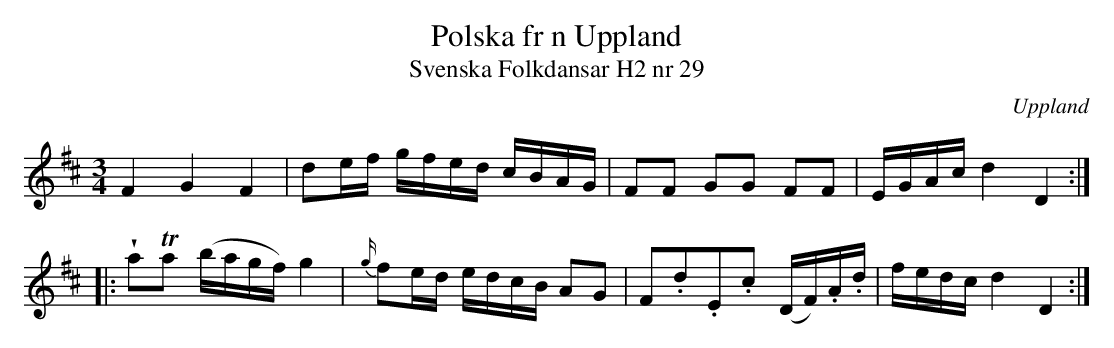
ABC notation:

X:1
T:Polska fr n Uppland
T:Svenska Folkdansar H2 nr 29
O:Uppland
U:V=wedge
M:3/4
L:1/16
K:D
F4 G4 F4 | d2ef gfed cBAG | F2F2 G2G2 F2F2 | EGAc d4 D4 ::
Va2Ta2 (bagf) g4 | {g/}f2ed edcB A2G2 | F2.d2.E2.c2 (DF).A.d | fedc d4 D4 :|
